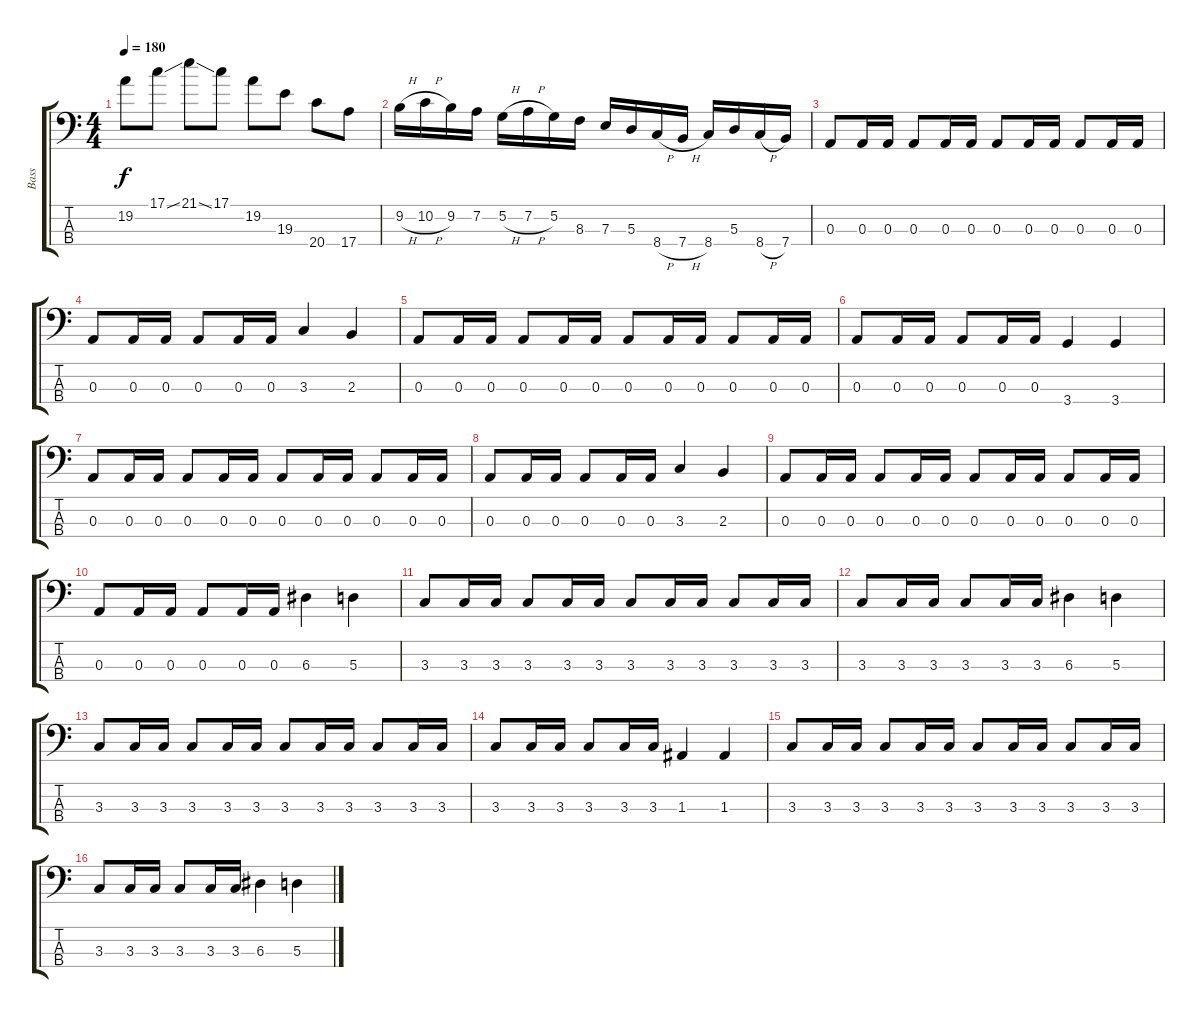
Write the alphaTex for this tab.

\track ("Bass" "Bass") {instrument electricbasspick}
\staff {score tabs}
\tuning (G2 D2 A1 E1) {hide}
\ts (4 4)
\tempo 180
\clef f4
\ks c
19.2.8{dy f} 17.1{ss}.8 21.1{ss}.8 17.1.8 19.2.8 19.3.8 20.4.8 17.4.8 |
9.2{h}.16 10.2{h}.16 9.2.16 7.2.16 5.2{h}.16 7.2{h}.16 5.2.16 8.3.16 7.3.16 5.3.16 8.4{h}.16 7.4{h}.16 8.4.16 5.3.16 8.4{h}.16 7.4.16 |
0.3.8 0.3.16 0.3.16 0.3.8 0.3.16 0.3.16 0.3.8 0.3.16 0.3.16 0.3.8 0.3.16 0.3.16 |
0.3.8 0.3.16 0.3.16 0.3.8 0.3.16 0.3.16 3.3.4 2.3.4 |
0.3.8 0.3.16 0.3.16 0.3.8 0.3.16 0.3.16 0.3.8 0.3.16 0.3.16 0.3.8 0.3.16 0.3.16 |
0.3.8 0.3.16 0.3.16 0.3.8 0.3.16 0.3.16 3.4.4 3.4.4 |
0.3.8 0.3.16 0.3.16 0.3.8 0.3.16 0.3.16 0.3.8 0.3.16 0.3.16 0.3.8 0.3.16 0.3.16 |
0.3.8 0.3.16 0.3.16 0.3.8 0.3.16 0.3.16 3.3.4 2.3.4 |
0.3.8 0.3.16 0.3.16 0.3.8 0.3.16 0.3.16 0.3.8 0.3.16 0.3.16 0.3.8 0.3.16 0.3.16 |
0.3.8 0.3.16 0.3.16 0.3.8 0.3.16 0.3.16 6.3.4 5.3.4 |
3.3.8 3.3.16 3.3.16 3.3.8 3.3.16 3.3.16 3.3.8 3.3.16 3.3.16 3.3.8 3.3.16 3.3.16 |
3.3.8 3.3.16 3.3.16 3.3.8 3.3.16 3.3.16 6.3.4 5.3.4 |
3.3.8 3.3.16 3.3.16 3.3.8 3.3.16 3.3.16 3.3.8 3.3.16 3.3.16 3.3.8 3.3.16 3.3.16 |
3.3.8 3.3.16 3.3.16 3.3.8 3.3.16 3.3.16 1.3.4 1.3.4 |
3.3.8 3.3.16 3.3.16 3.3.8 3.3.16 3.3.16 3.3.8 3.3.16 3.3.16 3.3.8 3.3.16 3.3.16 |
3.3.8 3.3.16 3.3.16 3.3.8 3.3.16 3.3.16 6.3.4 5.3.4
